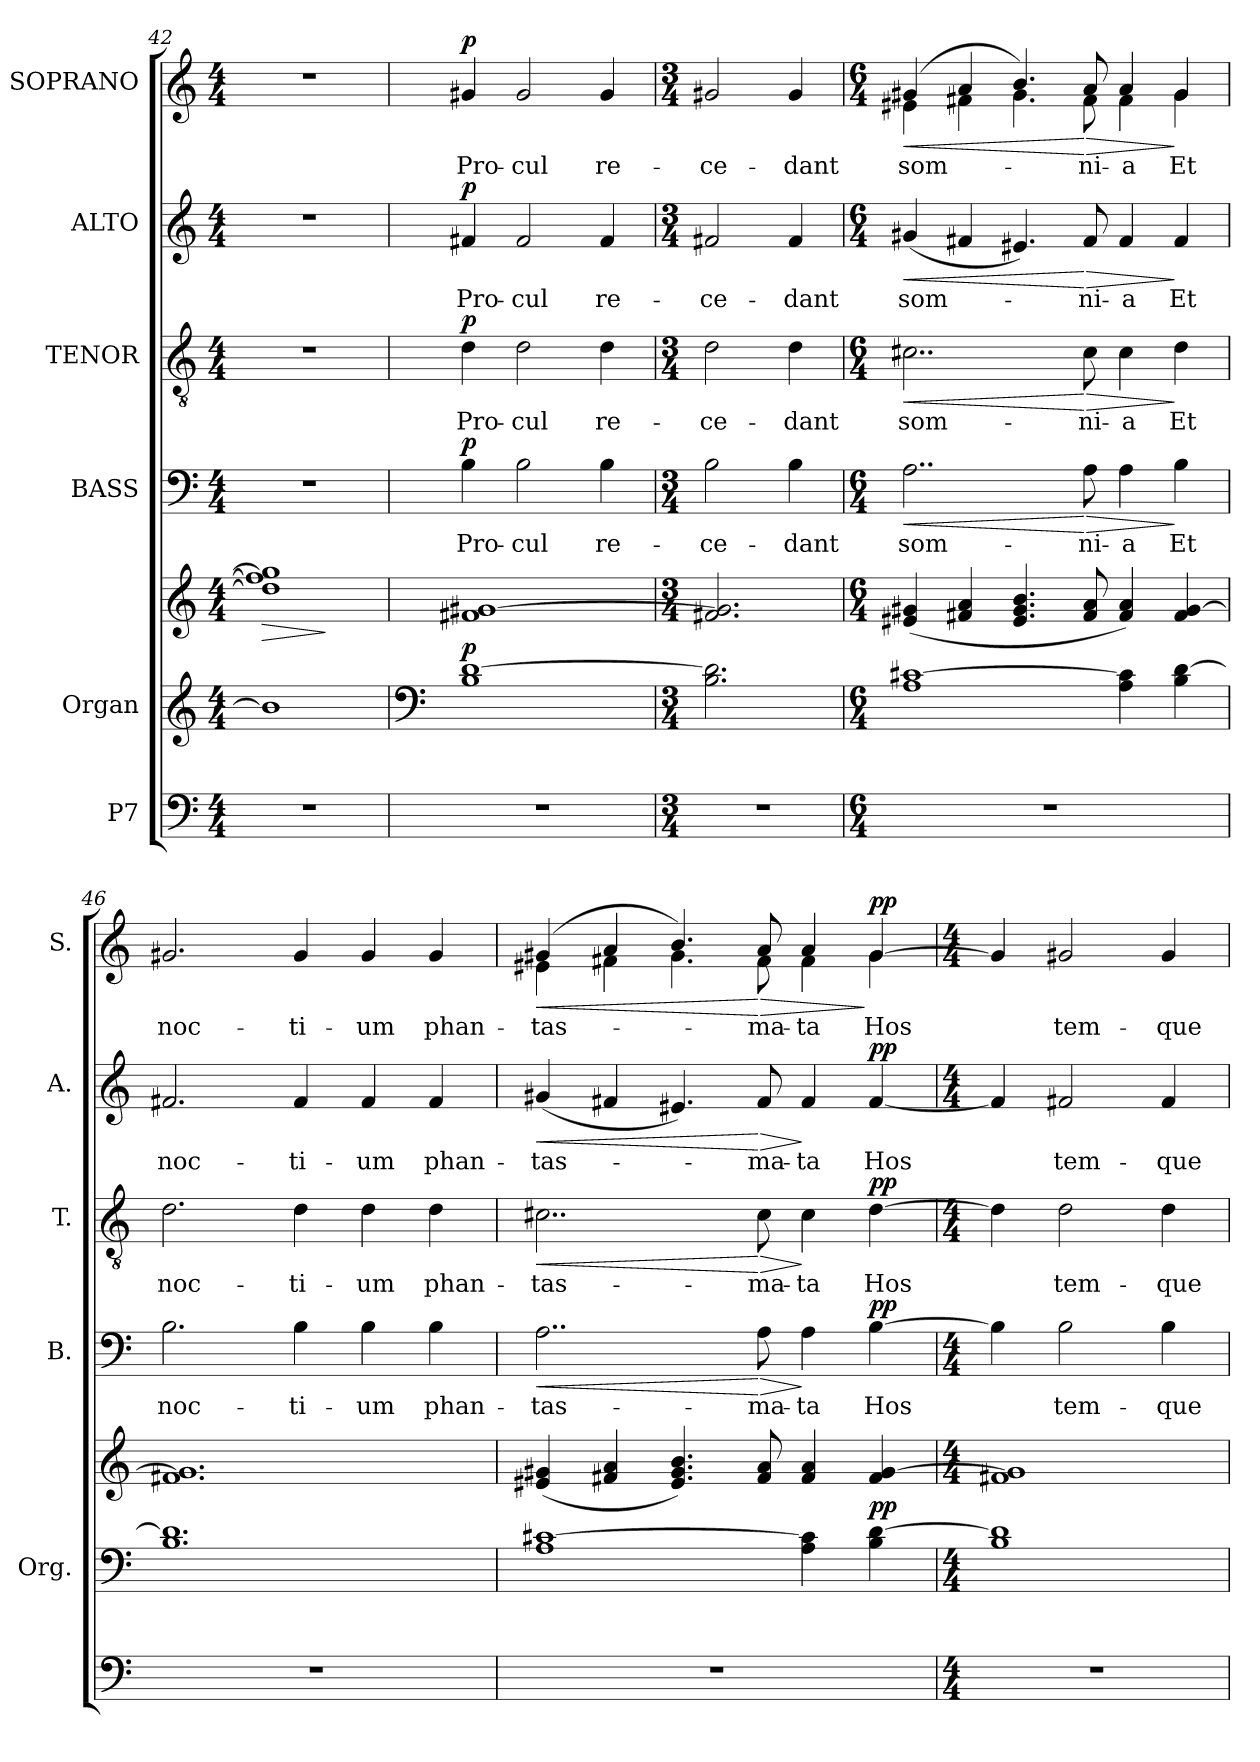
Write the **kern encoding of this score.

**kern	**kern	**kern	**dynam	**kern	**text	**dynam	**kern	**text	**dynam	**kern	**text	**dynam	**kern	**text	**dynam
*part6	*part5	*part5	*part5	*part4	*part4	*part4	*part3	*part3	*part3	*part2	*part2	*part2	*part1	*part1	*part1
*staff7	*staff6	*staff5	*staff5/6	*staff4	*staff4	*staff4	*staff3	*staff3	*staff3	*staff2	*staff2	*staff2	*staff1	*staff1	*staff1
*I"P7	*I"Organ	*	*	*I"BASS	*	*	*I"TENOR	*	*	*I"ALTO	*	*	*I"SOPRANO	*	*
*	*I'Org.	*	*	*I'B.	*	*	*I'T.	*	*	*I'A.	*	*	*I'S.	*	*
*clefF4	*clefG2	*clefG2	*	*clefF4	*	*	*clefGv2	*	*	*clefG2	*	*	*clefG2	*	*
*	*	*	*	*	*	*	*ITrd7c12	*	*	*	*	*	*	*	*
*k[]	*k[]	*k[]	*	*k[]	*	*	*k[]	*	*	*k[]	*	*	*k[]	*	*
*C:	*C:	*C:	*	*C:	*	*	*C:	*	*	*C:	*	*	*C:	*	*
*M4/4	*M4/4	*M4/4	*	*M4/4	*	*	*M4/4	*	*	*M4/4	*	*	*M4/4	*	*
=42	=42	=42	=42	=42	=42	=42	=42	=42	=42	=42	=42	=42	=42	=42	=42
!	!	!	!LO:HP:b	!	!	!	!	!	!	!	!	!	!	!	!
1r	1bi]	1ddi] 1ff#i] 1gg#i]	>	1r	.	.	1r	.	.	1r	.	.	1r	.	.
.	.	.	]	.	.	.	.	.	.	.	.	.	.	.	.
!!LO:PB:g=z
=43	=43	=43	=43	=43	=43	=43	=43	=43	=43	=43	=43	=43	=43	=43	=43
*	*clefF4	*	*	*	*	*	*	*	*	*	*	*	*	*	*
!	!	!	!	!	!LO:LY:b:color=#000000	!	!	!	!	!	!	!	!	!	!
!	!	!	!	!	!	!	!	!LO:LY:b:color=#000000	!	!	!	!	!	!	!
!	!	!	!	!	!	!	!	!	!	!	!LO:LY:b:color=#000000	!	!	!	!
!	!	!	!	!	!	!	!	!	!	!	!	!	!	!LO:LY:b:color=#000000	!
1r	1Bi [1di	1f#i [1g#Xi	p	4Bi\	Pro-	p	4Di\	Pro-	p	4f#i/	Pro-	p	4g#Xi/	Pro-	p
!	!	!	!	!	!LO:LY:b:color=#000000	!	!	!	!	!	!	!	!	!	!
!	!	!	!	!	!	!	!	!LO:LY:b:color=#000000	!	!	!	!	!	!	!
!	!	!	!	!	!	!	!	!	!	!	!LO:LY:b:color=#000000	!	!	!	!
!	!	!	!	!	!	!	!	!	!	!	!	!	!	!LO:LY:b:color=#000000	!
.	.	.	.	2Bi\	-cul	.	2Di\	-cul	.	2f#i/	-cul	.	2g#i/	-cul	.
!	!	!	!	!	!LO:LY:b:color=#000000	!	!	!	!	!	!	!	!	!	!
!	!	!	!	!	!	!	!	!LO:LY:b:color=#000000	!	!	!	!	!	!	!
!	!	!	!	!	!	!	!	!	!	!	!LO:LY:b:color=#000000	!	!	!	!
!	!	!	!	!	!	!	!	!	!	!	!	!	!	!LO:LY:b:color=#000000	!
.	.	.	.	4Bi\	re-	.	4Di\	re-	.	4f#i/	re-	.	4g#i/	re-	.
=44	=44	=44	=44	=44	=44	=44	=44	=44	=44	=44	=44	=44	=44	=44	=44
*M3/4	*M3/4	*M3/4	*	*M3/4	*	*	*M3/4	*	*	*M3/4	*	*	*M3/4	*	*
!LO:N:vis=1	!	!	!	!	!	!	!	!	!	!	!	!	!	!	!
!	!	!	!	!	!LO:LY:b:color=#000000	!	!	!	!	!	!	!	!	!	!
!	!	!	!	!	!	!	!	!LO:LY:b:color=#000000	!	!	!	!	!	!	!
!	!	!	!	!	!	!	!	!	!	!	!LO:LY:b:color=#000000	!	!	!	!
!	!	!	!	!	!	!	!	!	!	!	!	!	!	!LO:LY:b:color=#000000	!
2.r	2.Bi\ 2.di]	2.f#i/ 2.g#i]	.	2Bi\	-ce-	.	2Di\	-ce-	.	2f#i/	-ce-	.	2g#Xi/	-ce-	.
!	!	!	!	!	!LO:LY:b:color=#000000	!	!	!	!	!	!	!	!	!	!
!	!	!	!	!	!	!	!	!LO:LY:b:color=#000000	!	!	!	!	!	!	!
!	!	!	!	!	!	!	!	!	!	!	!LO:LY:b:color=#000000	!	!	!	!
!	!	!	!	!	!	!	!	!	!	!	!	!	!	!LO:LY:b:color=#000000	!
.	.	.	.	4Bi\	-dant	.	4Di\	-dant	.	4f#i/	-dant	.	4g#i/	-dant	.
=45	=45	=45	=45	=45	=45	=45	=45	=45	=45	=45	=45	=45	=45	=45	=45
*M6/4	*M6/4	*M6/4	*	*M6/4	*	*	*M6/4	*	*	*M6/4	*	*	*M6/4	*	*
!LO:N:vis=1	!	!	!	!	!	!	!	!	!	!	!	!	!	!	!
!	!	!	!	!	!LO:LY:b:color=#000000	!LO:HP:b	!	!	!	!	!	!	!	!	!
!	!	!	!	!	!	!	!	!LO:LY:b:color=#000000	!LO:HP:b	!	!	!	!	!	!
!	!	!	!	!	!	!	!	!	!	!	!LO:LY:b:color=#000000	!LO:HP:b	!	!	!
!	!	!	!	!	!	!	!	!	!	!	!	!	!	!LO:LY:b:color=#000000	!LO:HP:b
*	*	*	*	*	*	*	*	*	*	*	*	*	*^	*	*
1.r	1Ai [1c#i	(4e#Xi/ 4g#Xi	.	2..Ai\	som-	<	2..C#i\	som-	<	(4g#Xi/	som-	<	(4g#Xi/	4e#Xi\	som-	<
.	.	4f#i/ 4ai	.	.	.	.	.	.	.	4f#i/	.	.	4ai/	4f#i\	.	.
.	.	4.e#i/ 4.g#i 4.bi	.	.	.	.	.	.	.	4.e#Xi/)	.	.	4.bi/)	4.g#i\	.	.
!	!	!	!	!	!LO:LY:b:color=#000000	!LO:HP:n=1:b	!	!	!	!	!	!	!	!	!	!
!	!	!	!	!	!	!	!	!LO:LY:b:color=#000000	!LO:HP:n=1:b	!	!	!	!	!	!	!
!	!	!	!	!	!	!	!	!	!	!	!LO:LY:b:color=#000000	!LO:HP:n=1:b	!	!	!	!
!	!	!	!	!	!	!	!	!	!	!	!	!	!	!	!LO:LY:b:color=#000000	!LO:HP:n=1:b
.	.	8f#i/ 8ai	.	8Ai\	-ni-	[ >	8C#i\	-ni-	[ >	8f#i/	-ni-	[ >	8ai/	8f#i\	-ni-	[ >
!	!	!	!	!	!LO:LY:b:color=#000000	!	!	!	!	!	!	!	!	!	!	!
!	!	!	!	!	!	!	!	!LO:LY:b:color=#000000	!	!	!	!	!	!	!	!
!	!	!	!	!	!	!	!	!	!	!	!LO:LY:b:color=#000000	!	!	!	!	!
!	!	!	!	!	!	!	!	!	!	!	!	!	!	!	!LO:LY:b:color=#000000	!
.	4Ai\ 4c#i]	4f#i/ 4ai)	.	4Ai\	-a	.	4C#i\	-a	.	4f#i/	-a	.	4ai/	4f#i\	-a	.
!	!	!	!	!	!LO:LY:b:color=#000000	!	!	!	!	!	!	!	!	!	!	!
!	!	!	!	!	!	!	!	!LO:LY:b:color=#000000	!	!	!	!	!	!	!	!
!	!	!	!	!	!	!	!	!	!	!	!LO:LY:b:color=#000000	!	!	!	!	!
!	!	!	!	!	!	!	!	!	!	!	!	!	!	!	!LO:LY:b:color=#000000	!
.	4Bi\ [4di	4f#i/ [4g#i	.	4Bi\	Et	]	4Di\	Et	]	4f#i/	Et	]	4g#i/	4g#i\	Et	]
=46	=46	=46	=46	=46	=46	=46	=46	=46	=46	=46	=46	=46	=46	=46	=46	=46
!LO:N:vis=1	!	!	!	!	!	!	!	!	!	!	!	!	!	!	!	!
*	*	*	*	*	*	*	*	*	*	*	*	*	*v	*v	*	*
*	*	*	*	*	*	*	*	*	*	*	*	*	*^	*	*
!	!	!	!	!	!LO:LY:b:color=#000000	!	!	!	!	!	!	!	!	!	!	!
*	*	*	*	*	*	*	*	*	*	*	*	*	*v	*v	*	*
*	*	*	*	*	*	*	*	*	*	*	*	*	*^	*	*
!	!	!	!	!	!	!	!	!LO:LY:b:color=#000000	!	!	!	!	!	!	!	!
*	*	*	*	*	*	*	*	*	*	*	*	*	*v	*v	*	*
*	*	*	*	*	*	*	*	*	*	*	*	*	*^	*	*
!	!	!	!	!	!	!	!	!	!	!	!LO:LY:b:color=#000000	!	!	!	!	!
*	*	*	*	*	*	*	*	*	*	*	*	*	*v	*v	*	*
*	*	*	*	*	*	*	*	*	*	*	*	*	*^	*	*
!	!	!	!	!	!	!	!	!	!	!	!	!	!	!	!LO:LY:b:color=#000000	!
*	*	*	*	*	*	*	*	*	*	*	*	*	*v	*v	*	*
1.r	1.Bi 1.di]	1.f#i 1.g#i]	.	2.Bi\	noc-	.	2.Di\	noc-	.	2.f#i/	noc-	.	2.g#Xi/	noc-	.
!	!	!	!	!	!LO:LY:b:color=#000000	!	!	!	!	!	!	!	!	!	!
!	!	!	!	!	!	!	!	!LO:LY:b:color=#000000	!	!	!	!	!	!	!
!	!	!	!	!	!	!	!	!	!	!	!LO:LY:b:color=#000000	!	!	!	!
!	!	!	!	!	!	!	!	!	!	!	!	!	!	!LO:LY:b:color=#000000	!
.	.	.	.	4Bi\	-ti-	.	4Di\	-ti-	.	4f#i/	-ti-	.	4g#i/	-ti-	.
!	!	!	!	!	!LO:LY:b:color=#000000	!	!	!	!	!	!	!	!	!	!
!	!	!	!	!	!	!	!	!LO:LY:b:color=#000000	!	!	!	!	!	!	!
!	!	!	!	!	!	!	!	!	!	!	!LO:LY:b:color=#000000	!	!	!	!
!	!	!	!	!	!	!	!	!	!	!	!	!	!	!LO:LY:b:color=#000000	!
.	.	.	.	4Bi\	-um	.	4Di\	-um	.	4f#i/	-um	.	4g#i/	-um	.
!	!	!	!	!	!LO:LY:b:color=#000000	!	!	!	!	!	!	!	!	!	!
!	!	!	!	!	!	!	!	!LO:LY:b:color=#000000	!	!	!	!	!	!	!
!	!	!	!	!	!	!	!	!	!	!	!LO:LY:b:color=#000000	!	!	!	!
!	!	!	!	!	!	!	!	!	!	!	!	!	!	!LO:LY:b:color=#000000	!
.	.	.	.	4Bi\	phan-	.	4Di\	phan-	.	4f#i/	phan-	.	4g#i/	phan-	.
!!LO:LB:g=z
=47	=47	=47	=47	=47	=47	=47	=47	=47	=47	=47	=47	=47	=47	=47	=47
!LO:N:vis=1	!	!	!	!	!	!	!	!	!	!	!	!	!	!	!
!	!	!	!	!	!LO:LY:b:color=#000000	!LO:HP:b	!	!	!	!	!	!	!	!	!
!	!	!	!	!	!	!	!	!LO:LY:b:color=#000000	!LO:HP:b	!	!	!	!	!	!
!	!	!	!	!	!	!	!	!	!	!	!LO:LY:b:color=#000000	!LO:HP:b	!	!	!
!	!	!	!	!	!	!	!	!	!	!	!	!	!	!LO:LY:b:color=#000000	!LO:HP:b
*	*	*	*	*	*	*	*	*	*	*	*	*	*^	*	*
1.r	1Ai [1c#i	(4e#Xi/ 4g#Xi	.	2..Ai\	-tas-	<	2..C#i\	-tas-	<	(4g#Xi/	-tas-	<	(4g#Xi/	4e#Xi\	-tas-	<
.	.	4f#i/ 4ai	.	.	.	.	.	.	.	4f#i/	.	.	4ai/	4f#i\	.	.
.	.	4.e#i/ 4.g#i 4.bi)	.	.	.	.	.	.	.	4.e#Xi/)	.	.	4.bi/)	4.g#i\	.	.
!	!	!	!	!	!LO:LY:b:color=#000000	!LO:HP:n=1:b	!	!	!	!	!	!	!	!	!	!
!	!	!	!	!	!	!	!	!LO:LY:b:color=#000000	!LO:HP:n=1:b	!	!	!	!	!	!	!
!	!	!	!	!	!	!	!	!	!	!	!LO:LY:b:color=#000000	!LO:HP:n=1:b	!	!	!	!
!	!	!	!	!	!	!	!	!	!	!	!	!	!	!	!LO:LY:b:color=#000000	!LO:HP:n=1:b
.	.	8f#i/ 8ai	.	8Ai\	-ma-	[ >	8C#i\	-ma-	[ >	8f#i/	-ma-	[ >	8ai/	8f#i\	-ma-	[ >
!	!	!	!	!	!LO:LY:b:color=#000000	!	!	!	!	!	!	!	!	!	!	!
!	!	!	!	!	!	!	!	!LO:LY:b:color=#000000	!	!	!	!	!	!	!	!
!	!	!	!	!	!	!	!	!	!	!	!LO:LY:b:color=#000000	!	!	!	!	!
!	!	!	!	!	!	!	!	!	!	!	!	!	!	!	!LO:LY:b:color=#000000	!
.	4Ai\ 4c#i]	4f#i/ 4ai	.	4Ai\	-ta	]	4C#i\	-ta	]	4f#i/	-ta	]	4ai/	4f#i\	-ta	.
!	!	!	!	!	!LO:LY:b:color=#000000	!	!	!	!	!	!	!	!	!	!	!
!	!	!	!	!	!	!	!	!LO:LY:b:color=#000000	!	!	!	!	!	!	!	!
!	!	!	!	!	!	!	!	!	!	!	!LO:LY:b:color=#000000	!	!	!	!	!
!	!	!	!	!	!	!	!	!	!	!	!	!	!	!	!LO:LY:b:color=#000000	!
.	4Bi\ [4di	4f#i/ [4g#i	pp	[4Bi\	Hos	pp	[4Di\	Hos	pp	[4f#i/	Hos	pp	[4g#i/	4g#i\	Hos	] pp
*	*	*	*	*	*	*	*	*	*	*	*	*	*v	*v	*	*
=48	=48	=48	=48	=48	=48	=48	=48	=48	=48	=48	=48	=48	=48	=48	=48
*M4/4	*M4/4	*M4/4	*	*M4/4	*	*	*M4/4	*	*	*M4/4	*	*	*M4/4	*	*
1r	1Bi 1di]	1f#i 1g#i]	.	4Bi\]	.	.	4Di\]	.	.	4f#i/]	.	.	4g#i/]	.	.
!	!	!	!	!	!LO:LY:b:color=#000000	!	!	!	!	!	!	!	!	!	!
!	!	!	!	!	!	!	!	!LO:LY:b:color=#000000	!	!	!	!	!	!	!
!	!	!	!	!	!	!	!	!	!	!	!LO:LY:b:color=#000000	!	!	!	!
!	!	!	!	!	!	!	!	!	!	!	!	!	!	!LO:LY:b:color=#000000	!
.	.	.	.	2Bi\	tem-	.	2Di\	tem-	.	2f#i/	tem-	.	2g#Xi/	tem-	.
!	!	!	!	!	!LO:LY:b:color=#000000	!	!	!	!	!	!	!	!	!	!
!	!	!	!	!	!	!	!	!LO:LY:b:color=#000000	!	!	!	!	!	!	!
!	!	!	!	!	!	!	!	!	!	!	!LO:LY:b:color=#000000	!	!	!	!
!	!	!	!	!	!	!	!	!	!	!	!	!	!	!LO:LY:b:color=#000000	!
.	.	.	.	4Bi\	-que	.	4Di\	-que	.	4f#i/	-que	.	4g#i/	-que	.
=	=	=	=	=	=	=	=	=	=	=	=	=	=	=	=
*-	*-	*-	*-	*-	*-	*-	*-	*-	*-	*-	*-	*-	*-	*-	*-
